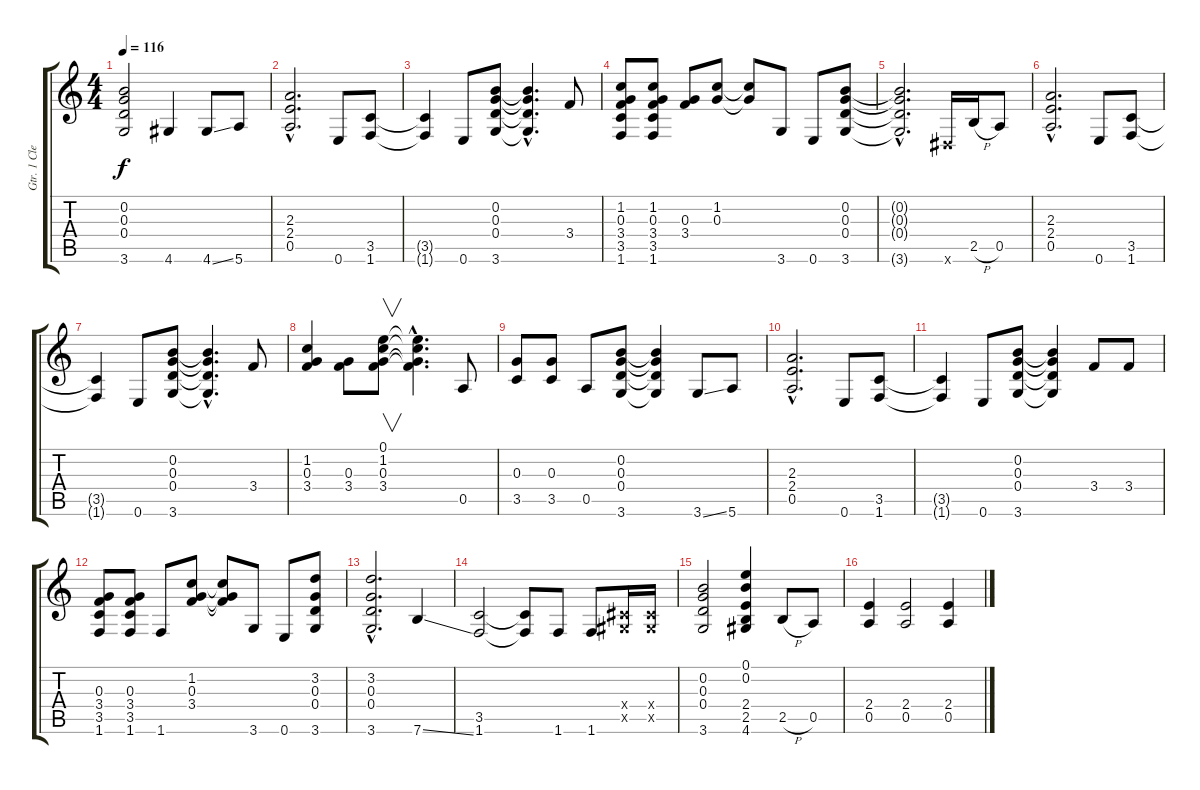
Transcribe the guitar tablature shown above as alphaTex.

\track ("Gtr. 1 Clean" "Gtr. 1 Cle") {instrument acousticguitarsteel}
\staff {score tabs}
\tuning (E4 B3 G3 D3 A2 E2) {hide}
\ts (4 4)
\tempo 116
\clef g2
\ks c
(0.2 0.3 0.4 3.6).2{dy f} 4.6.4 4.6{ss}.8 5.6.8 |
(2.3{hac} 2.4{hac} 0.5{hac}).2{d} 0.6.8 (3.5 1.6).8 |
(3.5{t} 1.6{t}).4 0.6.8 (0.2 0.3 0.4 3.6).8 (0.2{hac t} 0.3{hac t} 0.4{hac t} 3.6{hac t}).4{d} 3.4.8 |
(1.2 0.3 3.4 3.5 1.6).8 (1.2 0.3 3.4 3.5 1.6).8 (0.3 3.4).8 (1.2 0.3).8 (1.2{t} 0.3{t}).8 3.6.8 0.6.8 (0.2 0.3 0.4 3.6).8 |
(0.2{hac t} 0.3{hac t} 0.4{hac t} 3.6{hac t}).2{d} -1.6{x}.16 2.5{h}.16 0.5.8 |
(2.3{hac} 2.4{hac} 0.5{hac}).2{d} 0.6.8 (3.5 1.6).8 |
(3.5{t} 1.6{t}).4 0.6.8 (0.2 0.3 0.4 3.6).8 (0.2{hac t} 0.3{hac t} 0.4{hac t} 3.6{hac t}).4{d} 3.4.8 |
(1.2 0.3 3.4).4 (0.3 3.4).8 (0.1 1.2 0.3 3.4).8{v} (0.1{hac t} 1.2{hac t} 0.3{hac t} 3.4{hac t}).4{d} 0.5.8 |
(0.3 3.5).8 (0.3 3.5).8 0.5.8 (0.2 0.3 0.4 3.6).8 (0.2{t} 0.3{t} 0.4{t} 3.6{t}).4 3.6{ss}.8 5.6.8 |
(2.3{hac} 2.4{hac} 0.5{hac}).2{d} 0.6.8 (3.5 1.6).8 |
(3.5{t} 1.6{t}).4 0.6.8 (0.2 0.3 0.4 3.6).8 (0.2{t} 0.3{t} 0.4{t} 3.6{t}).4 3.4.8 3.4.8 |
(0.3 3.4 3.5 1.6).8 (0.3 3.4 3.5 1.6).8 1.6.8 (1.2 0.3 3.4).8 (1.2{t} 0.3{t} 3.4{t}).8 3.6.8 0.6.8 (3.2 0.3 0.4 3.6).8 |
(3.2{hac} 0.3{hac} 0.4{hac} 3.6{hac}).2{d} 7.6{ss}.4 |
(3.5 1.6).2 (3.5{t} 1.6{t}).8 1.6.8 1.6.8 (-1.4{x} -1.5{x}).16 (-1.4{x} -1.5{x}).16 |
(0.2 0.3 0.4 3.6).2 (0.1 0.2 2.4 2.5 4.6).4 2.5{h}.8 0.5.8 |
(2.4 0.5).4 (2.4 0.5).2 (2.4 0.5).4
